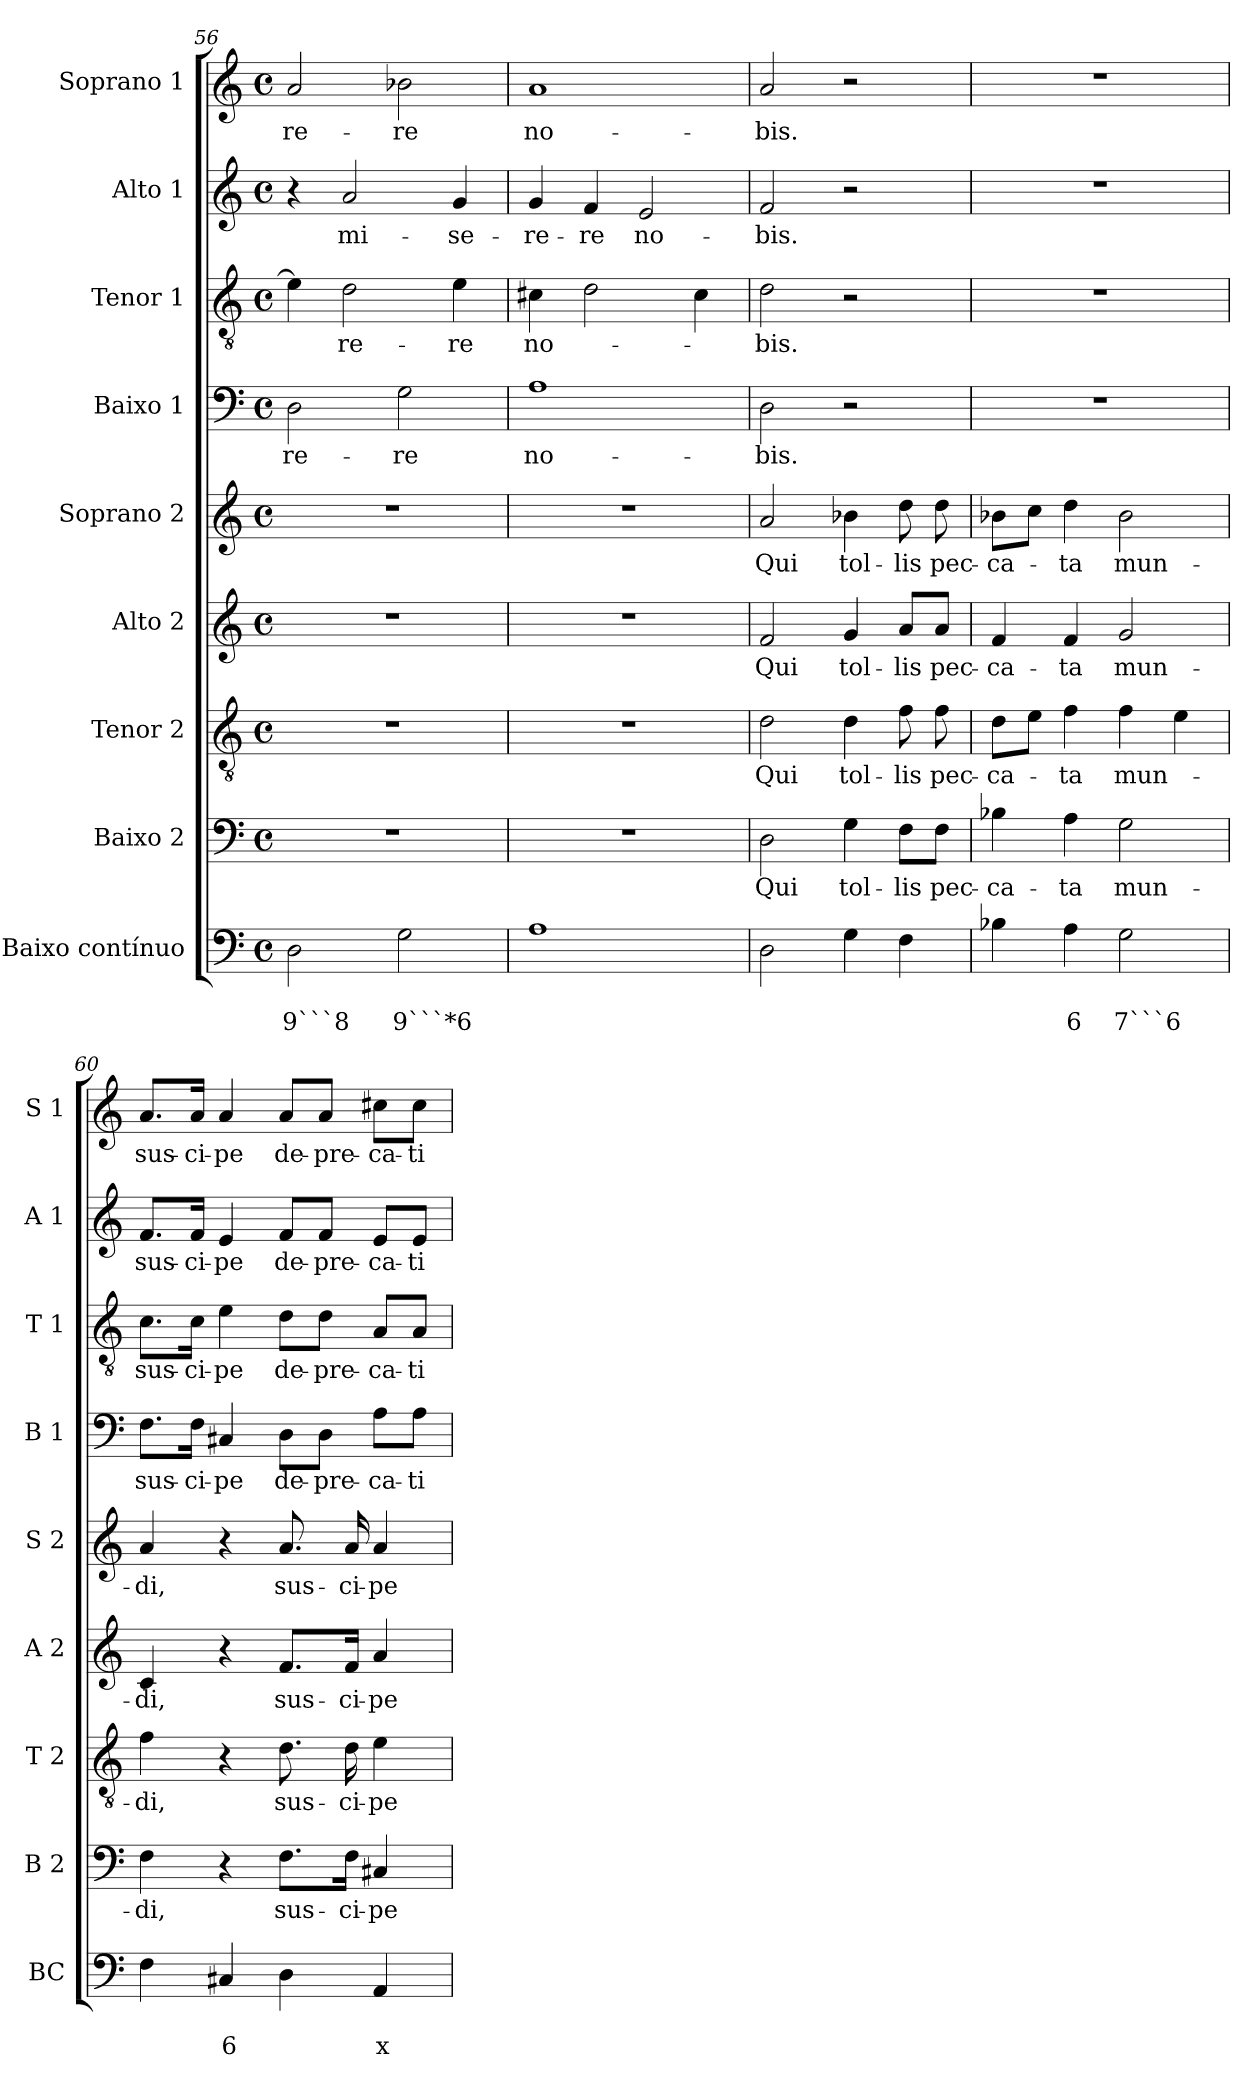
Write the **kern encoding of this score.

**kern	**text	**text	**kern	**text	**kern	**text	**kern	**text	**kern	**text	**kern	**text	**kern	**text	**kern	**text	**kern	**text
*part9	*part9	*part9	*part8	*part8	*part7	*part7	*part6	*part6	*part5	*part5	*part4	*part4	*part3	*part3	*part2	*part2	*part1	*part1
*staff9	*staff9	*staff9	*staff8	*staff8	*staff7	*staff7	*staff6	*staff6	*staff5	*staff5	*staff4	*staff4	*staff3	*staff3	*staff2	*staff2	*staff1	*staff1
*I"Baixo contínuo	*	*	*I"Baixo 2	*	*I"Tenor 2	*	*I"Alto 2	*	*I"Soprano 2	*	*I"Baixo 1	*	*I"Tenor 1	*	*I"Alto 1	*	*I"Soprano 1	*
*I'BC	*	*	*I'B 2	*	*I'T 2	*	*I'A 2	*	*I'S 2	*	*I'B 1	*	*I'T 1	*	*I'A 1	*	*I'S 1	*
*clefF4	*	*	*clefF4	*	*clefGv2	*	*clefG2	*	*clefG2	*	*clefF4	*	*clefGv2	*	*clefG2	*	*clefG2	*
*k[]	*	*	*k[]	*	*k[]	*	*k[]	*	*k[]	*	*k[]	*	*k[]	*	*k[]	*	*k[]	*
*C:	*	*	*C:	*	*C:	*	*C:	*	*C:	*	*C:	*	*C:	*	*C:	*	*C:	*
*M4/4	*	*	*M4/4	*	*M4/4	*	*M4/4	*	*M4/4	*	*M4/4	*	*M4/4	*	*M4/4	*	*M4/4	*
*met(c)	*	*	*met(c)	*	*met(c)	*	*met(c)	*	*met(c)	*	*met(c)	*	*met(c)	*	*met(c)	*	*met(c)	*
=56	=56	=56	=56	=56	=56	=56	=56	=56	=56	=56	=56	=56	=56	=56	=56	=56	=56	=56
!	!	!LO:LY:b	!	!	!	!	!	!	!	!	!	!LO:LY:b	!	!	!	!	!	!LO:LY:b
2D\	.	9```8	1r	.	1r	.	1r	.	1r	.	2D\	-re-	4e\]	.	4r	.	2a/	-re-
!	!	!	!	!	!	!	!	!	!	!	!	!	!	!LO:LY:b	!	!LO:LY:b	!	!
.	.	.	.	.	.	.	.	.	.	.	.	.	2d\	-re-	2a/	mi-	.	.
!	!	!LO:LY:b	!	!	!	!	!	!	!	!	!	!LO:LY:b	!	!	!	!	!	!LO:LY:b
2G\	.	9```*6	.	.	.	.	.	.	.	.	2G\	-re	.	.	.	.	2b-X\	-re
!	!	!	!	!	!	!	!	!	!	!	!	!	!	!LO:LY:b	!	!LO:LY:b	!	!
.	.	.	.	.	.	.	.	.	.	.	.	.	4e\	-re	4g/	-se-	.	.
=57	=57	=57	=57	=57	=57	=57	=57	=57	=57	=57	=57	=57	=57	=57	=57	=57	=57	=57
!	!	!	!	!	!	!	!	!	!	!	!	!LO:LY:b	!	!LO:LY:b	!	!LO:LY:b	!	!LO:LY:b
1A	.	.	1r	.	1r	.	1r	.	1r	.	1A	no-	4c#X\	no-	4g/	-re-	1a	no-
!	!	!	!	!	!	!	!	!	!	!	!	!	!	!	!	!LO:LY:b	!	!
.	.	.	.	.	.	.	.	.	.	.	.	.	2d\	.	4f/	-re	.	.
!	!	!	!	!	!	!	!	!	!	!	!	!	!	!	!	!LO:LY:b	!	!
.	.	.	.	.	.	.	.	.	.	.	.	.	.	.	2e/	no-	.	.
.	.	.	.	.	.	.	.	.	.	.	.	.	4c#\	.	.	.	.	.
=58	=58	=58	=58	=58	=58	=58	=58	=58	=58	=58	=58	=58	=58	=58	=58	=58	=58	=58
!	!	!	!	!LO:LY:b	!	!LO:LY:b	!	!LO:LY:b	!	!LO:LY:b	!	!LO:LY:b	!	!LO:LY:b	!	!LO:LY:b	!	!LO:LY:b
2D\	.	.	2D\	Qui	2d\	Qui	2f/	Qui	2a/	Qui	2D\	-bis.	2d\	-bis.	2f/	-bis.	2a/	-bis.
!	!	!	!	!LO:LY:b	!	!LO:LY:b	!	!LO:LY:b	!	!LO:LY:b	!	!	!	!	!	!	!	!
4G\	.	.	4G\	tol-	4d\	tol-	4g/	tol-	4b-X\	tol-	2r	.	2r	.	2r	.	2r	.
!	!	!	!	!LO:LY:b	!	!LO:LY:b	!	!LO:LY:b	!	!LO:LY:b	!	!	!	!	!	!	!	!
4F\	.	.	8F\L	-lis	8f\	-lis	8a/L	-lis	8dd\	-lis	.	.	.	.	.	.	.	.
!	!	!	!	!LO:LY:b	!	!LO:LY:b	!	!LO:LY:b	!	!LO:LY:b	!	!	!	!	!	!	!	!
.	.	.	8F\J	pec-	8f\	pec-	8a/J	pec-	8dd\	pec-	.	.	.	.	.	.	.	.
=59	=59	=59	=59	=59	=59	=59	=59	=59	=59	=59	=59	=59	=59	=59	=59	=59	=59	=59
!	!	!	!	!LO:LY:b	!	!LO:LY:b	!	!LO:LY:b	!	!LO:LY:b	!	!	!	!	!	!	!	!
4B-X\	.	.	4B-X\	-ca-	8d\L	-ca-	4f/	-ca-	8b-X\L	-ca-	1r	.	1r	.	1r	.	1r	.
.	.	.	.	.	8e\J	.	.	.	8cc\J	.	.	.	.	.	.	.	.	.
!	!	!LO:LY:b	!	!LO:LY:b	!	!LO:LY:b	!	!LO:LY:b	!	!LO:LY:b	!	!	!	!	!	!	!	!
4A\	.	6	4A\	-ta	4f\	-ta	4f/	-ta	4dd\	-ta	.	.	.	.	.	.	.	.
!	!	!LO:LY:b	!	!LO:LY:b	!	!LO:LY:b	!	!LO:LY:b	!	!LO:LY:b	!	!	!	!	!	!	!	!
2G\	.	7```6	2G\	mun-	4f\	mun-	2g/	mun-	2b-\	mun-	.	.	.	.	.	.	.	.
.	.	.	.	.	4e\	.	.	.	.	.	.	.	.	.	.	.	.	.
!!LO:PB:g=z
=60	=60	=60	=60	=60	=60	=60	=60	=60	=60	=60	=60	=60	=60	=60	=60	=60	=60	=60
!	!	!	!	!LO:LY:b	!	!LO:LY:b	!	!LO:LY:b	!	!LO:LY:b	!	!LO:LY:b	!	!LO:LY:b	!	!LO:LY:b	!	!LO:LY:b
4F\	.	.	4F\	-di,	4f\	-di,	4c/	-di,	4a/	-di,	8.F\L	sus-	8.c\L	sus-	8.f/L	sus-	8.a/L	sus-
!	!	!	!	!	!	!	!	!	!	!	!	!LO:LY:b	!	!LO:LY:b	!	!LO:LY:b	!	!LO:LY:b
.	.	.	.	.	.	.	.	.	.	.	16F\Jk	-ci-	16c\Jk	-ci-	16f/Jk	-ci-	16a/Jk	-ci-
!	!	!LO:LY:b	!	!	!	!	!	!	!	!	!	!LO:LY:b	!	!LO:LY:b	!	!LO:LY:b	!	!LO:LY:b
4C#X/	.	6	4r	.	4r	.	4r	.	4r	.	4C#X/	-pe	4e\	-pe	4e/	-pe	4a/	-pe
!	!	!	!	!LO:LY:b	!	!LO:LY:b	!	!LO:LY:b	!	!LO:LY:b	!	!LO:LY:b	!	!LO:LY:b	!	!LO:LY:b	!	!LO:LY:b
4D\	.	.	8.F\L	sus-	8.d\	sus-	8.f/L	sus-	8.a/	sus-	8D\L	de-	8d\L	de-	8f/L	de-	8a/L	de-
!	!	!	!	!	!	!	!	!	!	!	!	!LO:LY:b	!	!LO:LY:b	!	!LO:LY:b	!	!LO:LY:b
.	.	.	.	.	.	.	.	.	.	.	8D\J	-pre-	8d\J	-pre-	8f/J	-pre-	8a/J	-pre-
!	!	!	!	!LO:LY:b	!	!LO:LY:b	!	!LO:LY:b	!	!LO:LY:b	!	!	!	!	!	!	!	!
.	.	.	16F\Jk	-ci-	16d\	-ci-	16f/Jk	-ci-	16a/	-ci-	.	.	.	.	.	.	.	.
!	!	!LO:LY:b	!	!LO:LY:b	!	!LO:LY:b	!	!LO:LY:b	!	!LO:LY:b	!	!LO:LY:b	!	!LO:LY:b	!	!LO:LY:b	!	!LO:LY:b
4AA/	.	x	4C#X/	-pe	4e\	-pe	4a/	-pe	4a/	-pe	8A\L	-ca-	8A/L	-ca-	8e/L	-ca-	8cc#X\L	-ca-
!	!	!	!	!	!	!	!	!	!	!	!	!LO:LY:b	!	!LO:LY:b	!	!LO:LY:b	!	!LO:LY:b
.	.	.	.	.	.	.	.	.	.	.	8A\J	-ti-	8A/J	-ti-	8e/J	-ti-	8cc#\J	-ti-
=	=	=	=	=	=	=	=	=	=	=	=	=	=	=	=	=	=	=
*-	*-	*-	*-	*-	*-	*-	*-	*-	*-	*-	*-	*-	*-	*-	*-	*-	*-	*-
